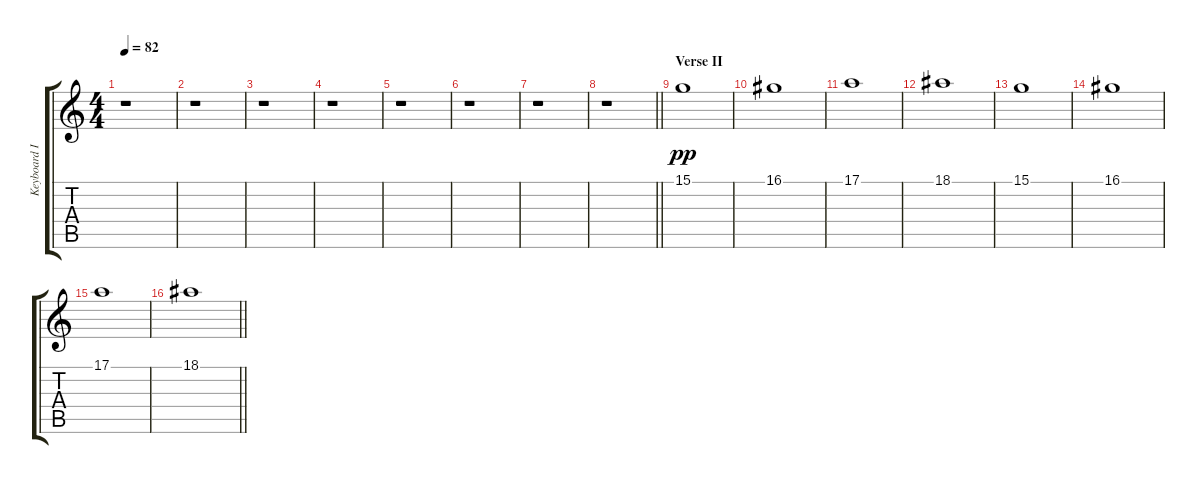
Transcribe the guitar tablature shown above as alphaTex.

\track ("Keyboard I - Christian Lorenz" "Keyboard I") {instrument piccolo}
\staff {score tabs}
\tuning (E4 B3 G3 D3 A2 E2) {hide}
\ts (4 4)
\tempo 82
\clef g2
\ks c
r.1{dy pp} |
r.1 |
r.1 |
r.1 |
r.1 |
r.1 |
r.1 |
\barLineRight lightlight
r.1 |
\section ("" "Verse II")
15.1.1 |
16.1.1 |
17.1.1 |
18.1.1 |
15.1.1 |
16.1.1 |
17.1.1 |
\barLineRight lightlight
18.1.1
